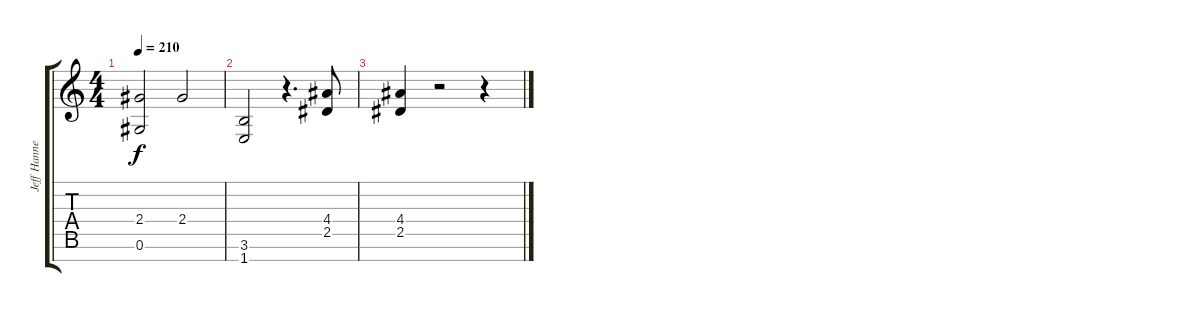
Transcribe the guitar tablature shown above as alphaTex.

\track ("Jeff Hannemann" "Jeff Hanne") {instrument overdrivenguitar}
\staff {score tabs}
\tuning (Ab4 Eb4 B3 Gb3 Db3 Ab2 Eb2) {hide}
\ts (4 4)
\tempo 210
\clef g2
\ks c
(2.4 0.6).2{dy f} 2.4.2 |
(3.6 1.7).2 r.4{d} (4.4 2.5).8 |
(4.4 2.5).4 r.2 r.4
